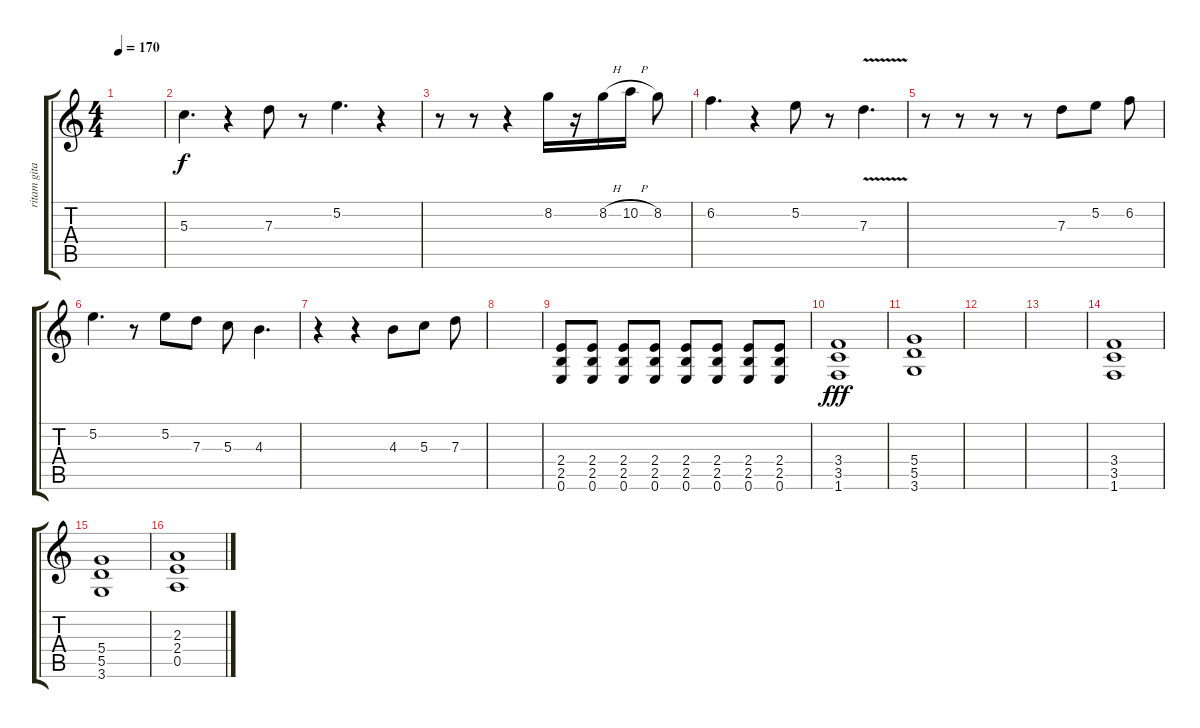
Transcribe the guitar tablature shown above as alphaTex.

\track ("ritam gitara" "ritam gita") {instrument overdrivenguitar}
\staff {score tabs}
\tuning (E4 B3 G3 D3 A2 E2) {hide}
\ts (4 4)
\tempo 170
\clef g2
\ks c
|
5.3.4{d} r.4 7.3.8 r.8 5.2.4{d} r.4 |
r.8 r.8 r.4 8.2.16 r.16 8.2{h}.16 10.2{h}.16 8.2.8 |
6.2.4{d} r.4 5.2.8 r.8 7.3{v}.4{d} |
r.8 r.8 r.8 r.8 7.3.8 5.2.8 6.2.8 |
5.2.4{d} r.8 5.2.8 7.3.8 5.3.8 4.3.4{d} |
r.4 r.4 4.3.8 5.3.8 7.3.8 |
|
(2.4 2.5 0.6).8{dy f} (2.4 2.5 0.6).8 (2.4 2.5 0.6).8 (2.4 2.5 0.6).8 (2.4 2.5 0.6).8 (2.4 2.5 0.6).8 (2.4 2.5 0.6).8 (2.4 2.5 0.6).8 |
(3.4 3.5 1.6).1{dy fff} |
(5.4 5.5 3.6).1 |
|
|
(3.4 3.5 1.6).1 |
(5.4 5.5 3.6).1 |
(2.3 2.4 0.5).1
